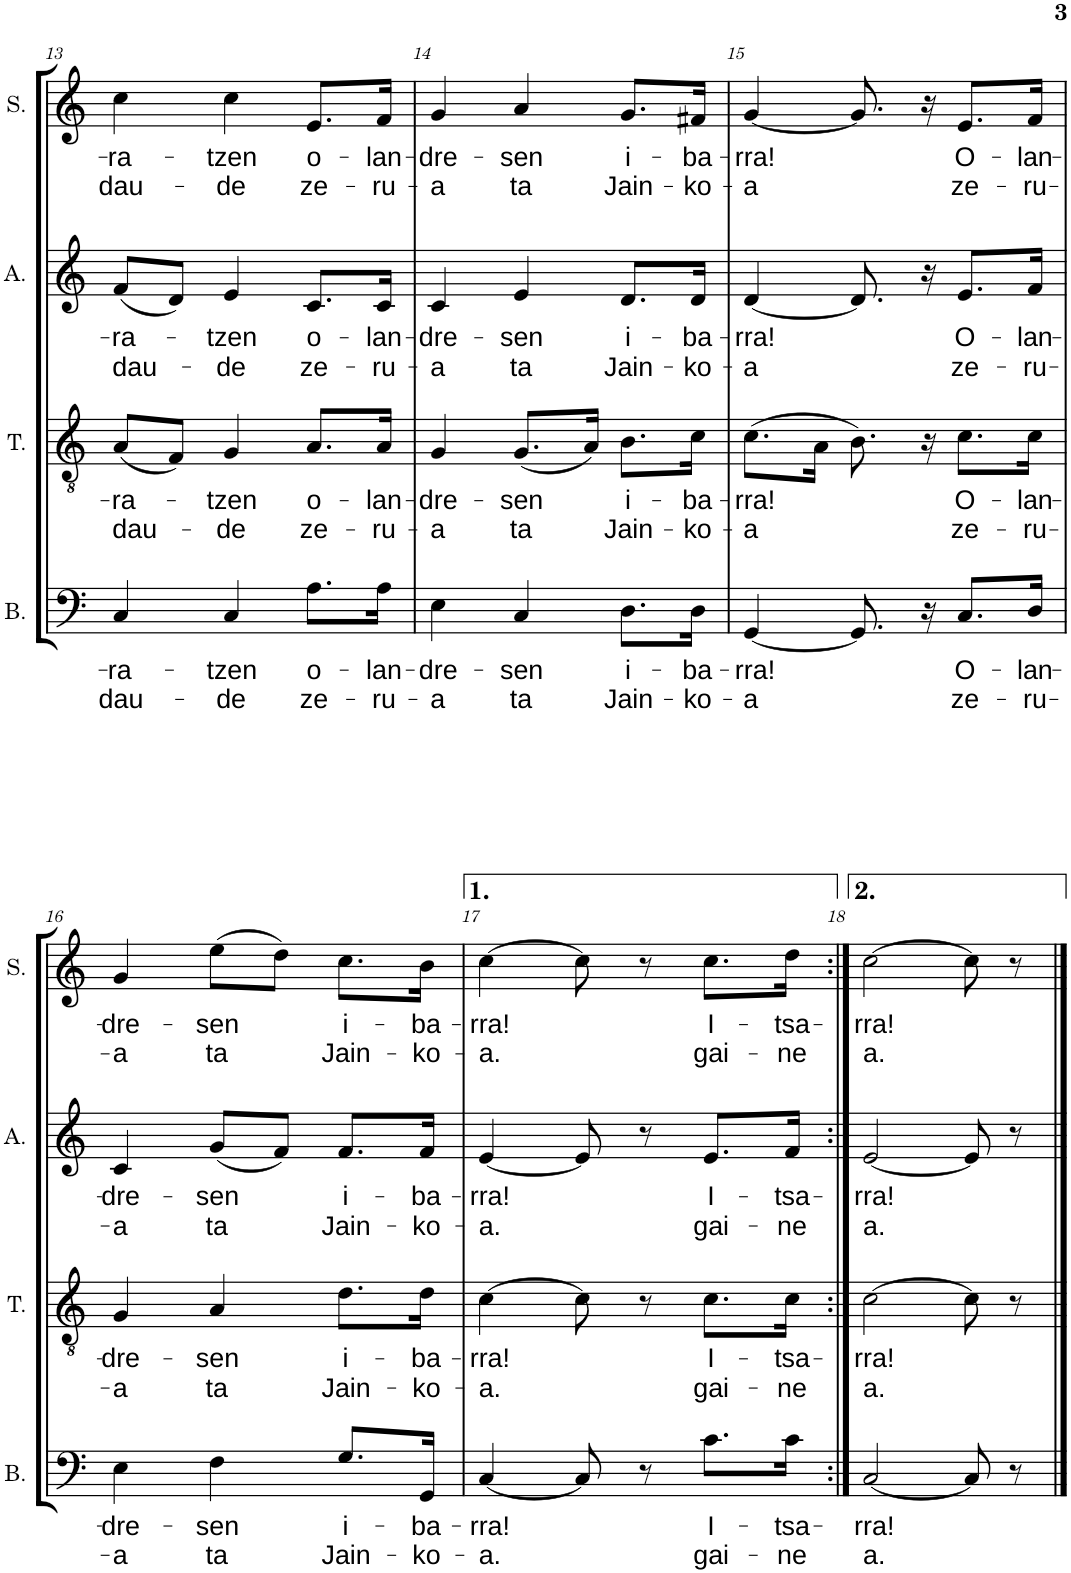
**kern	**text	**text	**kern	**text	**text	**kern	**text	**text	**kern	**text	**text
*part4	*part4	*part4	*part3	*part3	*part3	*part2	*part2	*part2	*part1	*part1	*part1
*staff4	*staff4	*staff4	*staff3	*staff3	*staff3	*staff2	*staff2	*staff2	*staff1	*staff1	*staff1
*I"Bass	*	*	*I"Tenor	*	*	*I"Alto	*	*	*I"Soprano	*	*
*I'B.	*	*	*I'T.	*	*	*I'A.	*	*	*I'S.	*	*
!!LO:PB:g=z
*clefF4	*	*	*clefGv2	*	*	*clefG2	*	*	*clefG2	*	*
*k[]	*	*	*k[]	*	*	*k[]	*	*	*k[]	*	*
*M3/4	*	*	*M3/4	*	*	*M3/4	*	*	*M3/4	*	*
=13	=13	=13	=13	=13	=13	=13	=13	=13	=13	=13	=13
!	!LO:LY:b	!LO:LY:b	!	!LO:LY:b	!LO:LY:b	!	!LO:LY:b	!LO:LY:b	!	!LO:LY:b	!LO:LY:b
4C/	-ra-	dau-	(8A/L	-ra-	dau-	(8f/L	-ra-	dau-	4cc\	-ra-	dau-
.	.	.	8F/J)	.	.	8d/J)	.	.	.	.	.
!	!LO:LY:b	!LO:LY:b	!	!LO:LY:b	!LO:LY:b	!	!LO:LY:b	!LO:LY:b	!	!LO:LY:b	!LO:LY:b
4C/	-tzen	-de	4G/	-tzen	-de	4e/	-tzen	-de	4cc\	-tzen	-de
!	!LO:LY:b	!LO:LY:b	!	!LO:LY:b	!LO:LY:b	!	!LO:LY:b	!LO:LY:b	!	!LO:LY:b	!LO:LY:b
8.A\L	o-	ze-	8.A/L	o-	ze-	8.c/L	o-	ze-	8.e/L	o-	ze-
!	!LO:LY:b	!LO:LY:b	!	!LO:LY:b	!LO:LY:b	!	!LO:LY:b	!LO:LY:b	!	!LO:LY:b	!LO:LY:b
16A\Jk	-lan-	-ru-	16A/Jk	-lan-	-ru-	16c/Jk	-lan-	-ru-	16f/Jk	-lan-	-ru-
=14	=14	=14	=14	=14	=14	=14	=14	=14	=14	=14	=14
!	!LO:LY:b	!LO:LY:b	!	!LO:LY:b	!LO:LY:b	!	!LO:LY:b	!LO:LY:b	!	!LO:LY:b	!LO:LY:b
4E\	-dre-	-a	4G/	-dre-	-a	4c/	-dre-	-a	4g/	-dre-	-a
!	!LO:LY:b	!LO:LY:b	!	!LO:LY:b	!LO:LY:b	!	!LO:LY:b	!LO:LY:b	!	!LO:LY:b	!LO:LY:b
4C/	-sen	ta	(8.G/L	-sen	ta	4e/	-sen	ta	4a/	-sen	ta
.	.	.	16A/Jk)	.	.	.	.	.	.	.	.
!	!LO:LY:b	!LO:LY:b	!	!LO:LY:b	!LO:LY:b	!	!LO:LY:b	!LO:LY:b	!	!LO:LY:b	!LO:LY:b
8.D\L	i-	Jain-	8.B\L	i-	Jain-	8.d/L	i-	Jain-	8.g/L	i-	Jain-
!	!LO:LY:b	!LO:LY:b	!	!LO:LY:b	!LO:LY:b	!	!LO:LY:b	!LO:LY:b	!	!LO:LY:b	!LO:LY:b
16D\Jk	-ba-	-ko-	16c\Jk	-ba-	-ko-	16d/Jk	-ba-	-ko-	16f#X/Jk	-ba-	-ko-
=15	=15	=15	=15	=15	=15	=15	=15	=15	=15	=15	=15
!	!LO:LY:b	!LO:LY:b	!	!LO:LY:b	!LO:LY:b	!	!LO:LY:b	!LO:LY:b	!	!LO:LY:b	!LO:LY:b
[4GG/	-rra!	-a	(8.c\L	-rra!	-a	[4d/	-rra!	-a	[4g/	-rra!	-a
.	.	.	16A\Jk	.	.	.	.	.	.	.	.
8.GG/]	.	.	8.B\)	.	.	8.d/]	.	.	8.g/]	.	.
16r	.	.	16r	.	.	16r	.	.	16r	.	.
!	!LO:LY:b	!LO:LY:b	!	!LO:LY:b	!LO:LY:b	!	!LO:LY:b	!LO:LY:b	!	!LO:LY:b	!LO:LY:b
8.C/L	O-	ze-	8.c\L	O-	ze-	8.e/L	O-	ze-	8.e/L	O-	ze-
!	!LO:LY:b	!LO:LY:b	!	!LO:LY:b	!LO:LY:b	!	!LO:LY:b	!LO:LY:b	!	!LO:LY:b	!LO:LY:b
16D/Jk	-lan-	-ru-	16c\Jk	-lan-	-ru-	16f/Jk	-lan-	-ru-	16f/Jk	-lan-	-ru-
!!LO:LB:g=z
=16	=16	=16	=16	=16	=16	=16	=16	=16	=16	=16	=16
!	!LO:LY:b	!LO:LY:b	!	!LO:LY:b	!LO:LY:b	!	!LO:LY:b	!LO:LY:b	!	!LO:LY:b	!LO:LY:b
4E\	-dre-	-a	4G/	-dre-	-a	4c/	-dre-	-a	4g/	-dre-	-a
!	!LO:LY:b	!LO:LY:b	!	!LO:LY:b	!LO:LY:b	!	!LO:LY:b	!LO:LY:b	!	!LO:LY:b	!LO:LY:b
4F\	-sen	ta	4A/	-sen	ta	(8g/L	-sen	ta	(8ee\L	-sen	ta
.	.	.	.	.	.	8f/J)	.	.	8dd\J)	.	.
!	!LO:LY:b	!LO:LY:b	!	!LO:LY:b	!LO:LY:b	!	!LO:LY:b	!LO:LY:b	!	!LO:LY:b	!LO:LY:b
8.G/L	i-	Jain-	8.d\L	i-	Jain-	8.f/L	i-	Jain-	8.cc\L	i-	Jain-
!	!LO:LY:b	!LO:LY:b	!	!LO:LY:b	!LO:LY:b	!	!LO:LY:b	!LO:LY:b	!	!LO:LY:b	!LO:LY:b
16GG/Jk	-ba-	-ko-	16d\Jk	-ba-	-ko-	16f/Jk	-ba-	-ko-	16b\Jk	-ba-	-ko-
=17	=17	=17	=17	=17	=17	=17	=17	=17	=17	=17	=17
!	!LO:LY:b	!LO:LY:b	!	!LO:LY:b	!LO:LY:b	!	!LO:LY:b	!LO:LY:b	!	!LO:LY:b	!LO:LY:b
[4C/	-rra!	-a.	[4c\	-rra!	-a.	[4e/	-rra!	-a.	[4cc\	-rra!	-a.
8C/]	.	.	8c\]	.	.	8e/]	.	.	8cc\]	.	.
8r	.	.	8r	.	.	8r	.	.	8r	.	.
!	!LO:LY:b	!LO:LY:b	!	!LO:LY:b	!LO:LY:b	!	!LO:LY:b	!LO:LY:b	!	!LO:LY:b	!LO:LY:b
8.c\L	I-	gai-	8.c\L	I-	gai-	8.e/L	I-	gai-	8.cc\L	I-	gai-
!	!LO:LY:b	!LO:LY:b	!	!LO:LY:b	!LO:LY:b	!	!LO:LY:b	!LO:LY:b	!	!LO:LY:b	!LO:LY:b
16c\Jk	-tsa-	-ne	16c\Jk	-tsa-	-ne	16f/Jk	-tsa-	-ne	16dd\Jk	-tsa-	-ne
=18:|!	=18:|!	=18:|!	=18:|!	=18:|!	=18:|!	=18:|!	=18:|!	=18:|!	=18:|!	=18:|!	=18:|!
!	!LO:LY:b	!LO:LY:b	!	!LO:LY:b	!LO:LY:b	!	!LO:LY:b	!LO:LY:b	!	!LO:LY:b	!LO:LY:b
[2C/	-rra!	a.	[2c\	-rra!	a.	[2e/	-rra!	a.	[2cc\	-rra!	a.
8C/]	.	.	8c\]	.	.	8e/]	.	.	8cc\]	.	.
8r	.	.	8r	.	.	8r	.	.	8r	.	.
==	==	==	==	==	==	==	==	==	==	==	==
*-	*-	*-	*-	*-	*-	*-	*-	*-	*-	*-	*-
